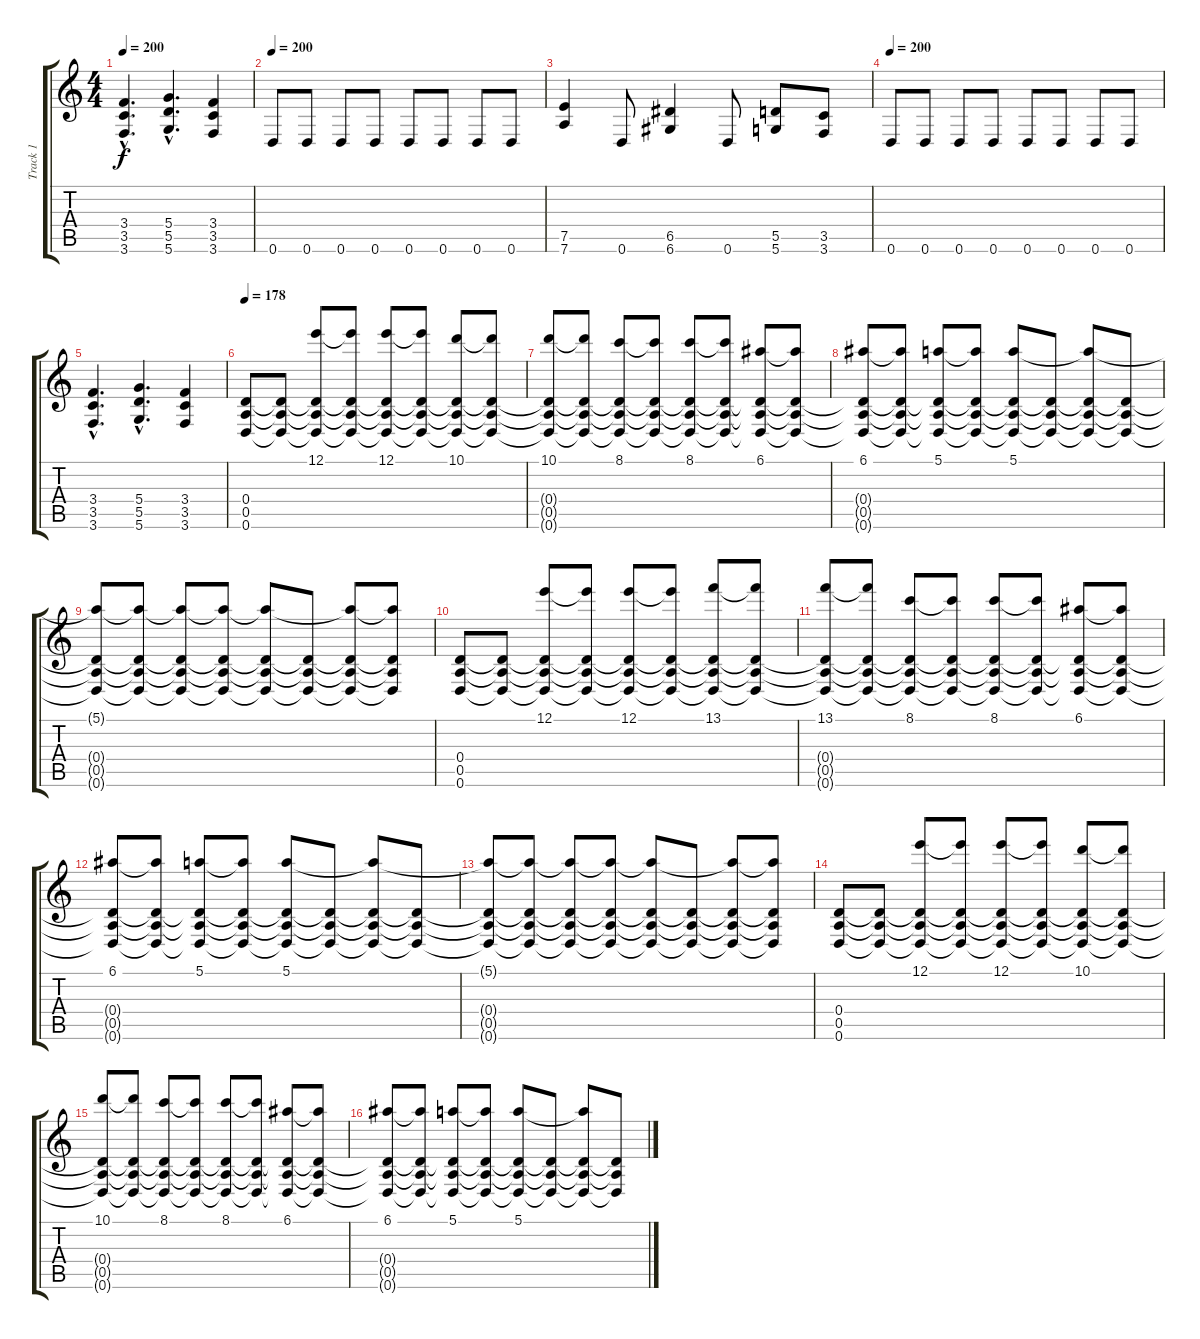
\track ("Track 1" "Track 1") {instrument overdrivenguitar}
\staff {score tabs}
\tuning (E4 B3 G3 D3 A2 D2) {hide}
\ts (4 4)
\tempo 200
\clef g2
\ks c
(3.4{hac} 3.5{hac} 3.6{hac}).4{d dy f} (5.4{hac} 5.5{hac} 5.6{hac}).4{d} (3.4 3.5 3.6).4 |
\tempo 200
0.6.8 0.6.8 0.6.8 0.6.8 0.6.8 0.6.8 0.6.8 0.6.8 |
(7.5 7.6).4 0.6.8 (6.5 6.6).4 0.6.8 (5.5 5.6).8 (3.5 3.6).8 |
\tempo 200
0.6.8 0.6.8 0.6.8 0.6.8 0.6.8 0.6.8 0.6.8 0.6.8 |
(3.4{hac} 3.5{hac} 3.6{hac}).4{d} (5.4{hac} 5.5{hac} 5.6{hac}).4{d} (3.4 3.5 3.6).4 |
\tempo 178
(0.4 0.5 0.6).8 (0.4{t} 0.5{t} 0.6{t}).8 (12.1 0.4{t} 0.5{t} 0.6{t}).8 (12.1{t} 0.4{t} 0.5{t} 0.6{t}).8 (12.1 0.4{t} 0.5{t} 0.6{t}).8 (12.1{t} 0.4{t} 0.5{t} 0.6{t}).8 (10.1 0.4{t} 0.5{t} 0.6{t}).8 (10.1{t} 0.4{t} 0.5{t} 0.6{t}).8 |
(10.1 0.4{t} 0.5{t} 0.6{t}).8 (10.1{t} 0.4{t} 0.5{t} 0.6{t}).8 (8.1 0.4{t} 0.5{t} 0.6{t}).8 (8.1{t} 0.4{t} 0.5{t} 0.6{t}).8 (8.1 0.4{t} 0.5{t} 0.6{t}).8 (8.1{t} 0.4{t} 0.5{t} 0.6{t}).8 (6.1 0.4{t} 0.5{t} 0.6{t}).8 (6.1{t} 0.4{t} 0.5{t} 0.6{t}).8 |
(6.1 0.4{t} 0.5{t} 0.6{t}).8 (6.1{t} 0.4{t} 0.5{t} 0.6{t}).8 (5.1 0.4{t} 0.5{t} 0.6{t}).8 (5.1{t} 0.4{t} 0.5{t} 0.6{t}).8 (5.1 0.4{t} 0.5{t} 0.6{t}).8 (0.4{t} 0.5{t} 0.6{t}).8 (5.1{t} 0.4{t} 0.5{t} 0.6{t}).8 (0.4{t} 0.5{t} 0.6{t}).8 |
(5.1{t} 0.4{t} 0.5{t} 0.6{t}).8 (5.1{t} 0.4{t} 0.5{t} 0.6{t}).8 (5.1{t} 0.4{t} 0.5{t} 0.6{t}).8 (5.1{t} 0.4{t} 0.5{t} 0.6{t}).8 (5.1{t} 0.4{t} 0.5{t} 0.6{t}).8 (0.4{t} 0.5{t} 0.6{t}).8 (5.1{t} 0.4{t} 0.5{t} 0.6{t}).8 (5.1{t} 0.4{t} 0.5{t} 0.6{t}).8 |
(0.4 0.5 0.6).8 (0.4{t} 0.5{t} 0.6{t}).8 (12.1 0.4{t} 0.5{t} 0.6{t}).8 (12.1{t} 0.4{t} 0.5{t} 0.6{t}).8 (12.1 0.4{t} 0.5{t} 0.6{t}).8 (12.1{t} 0.4{t} 0.5{t} 0.6{t}).8 (13.1 0.4{t} 0.5{t} 0.6{t}).8 (13.1{t} 0.4{t} 0.5{t} 0.6{t}).8 |
(13.1 0.4{t} 0.5{t} 0.6{t}).8 (13.1{t} 0.4{t} 0.5{t} 0.6{t}).8 (8.1 0.4{t} 0.5{t} 0.6{t}).8 (8.1{t} 0.4{t} 0.5{t} 0.6{t}).8 (8.1 0.4{t} 0.5{t} 0.6{t}).8 (8.1{t} 0.4{t} 0.5{t} 0.6{t}).8 (6.1 0.4{t} 0.5{t} 0.6{t}).8 (6.1{t} 0.4{t} 0.5{t} 0.6{t}).8 |
(6.1 0.4{t} 0.5{t} 0.6{t}).8 (6.1{t} 0.4{t} 0.5{t} 0.6{t}).8 (5.1 0.4{t} 0.5{t} 0.6{t}).8 (5.1{t} 0.4{t} 0.5{t} 0.6{t}).8 (5.1 0.4{t} 0.5{t} 0.6{t}).8 (0.4{t} 0.5{t} 0.6{t}).8 (5.1{t} 0.4{t} 0.5{t} 0.6{t}).8 (0.4{t} 0.5{t} 0.6{t}).8 |
(5.1{t} 0.4{t} 0.5{t} 0.6{t}).8 (5.1{t} 0.4{t} 0.5{t} 0.6{t}).8 (5.1{t} 0.4{t} 0.5{t} 0.6{t}).8 (5.1{t} 0.4{t} 0.5{t} 0.6{t}).8 (5.1{t} 0.4{t} 0.5{t} 0.6{t}).8 (0.4{t} 0.5{t} 0.6{t}).8 (5.1{t} 0.4{t} 0.5{t} 0.6{t}).8 (5.1{t} 0.4{t} 0.5{t} 0.6{t}).8 |
(0.4 0.5 0.6).8 (0.4{t} 0.5{t} 0.6{t}).8 (12.1 0.4{t} 0.5{t} 0.6{t}).8 (12.1{t} 0.4{t} 0.5{t} 0.6{t}).8 (12.1 0.4{t} 0.5{t} 0.6{t}).8 (12.1{t} 0.4{t} 0.5{t} 0.6{t}).8 (10.1 0.4{t} 0.5{t} 0.6{t}).8 (10.1{t} 0.4{t} 0.5{t} 0.6{t}).8 |
(10.1 0.4{t} 0.5{t} 0.6{t}).8 (10.1{t} 0.4{t} 0.5{t} 0.6{t}).8 (8.1 0.4{t} 0.5{t} 0.6{t}).8 (8.1{t} 0.4{t} 0.5{t} 0.6{t}).8 (8.1 0.4{t} 0.5{t} 0.6{t}).8 (8.1{t} 0.4{t} 0.5{t} 0.6{t}).8 (6.1 0.4{t} 0.5{t} 0.6{t}).8 (6.1{t} 0.4{t} 0.5{t} 0.6{t}).8 |
(6.1 0.4{t} 0.5{t} 0.6{t}).8 (6.1{t} 0.4{t} 0.5{t} 0.6{t}).8 (5.1 0.4{t} 0.5{t} 0.6{t}).8 (5.1{t} 0.4{t} 0.5{t} 0.6{t}).8 (5.1 0.4{t} 0.5{t} 0.6{t}).8 (0.4{t} 0.5{t} 0.6{t}).8 (5.1{t} 0.4{t} 0.5{t} 0.6{t}).8 (0.4{t} 0.5{t} 0.6{t}).8
